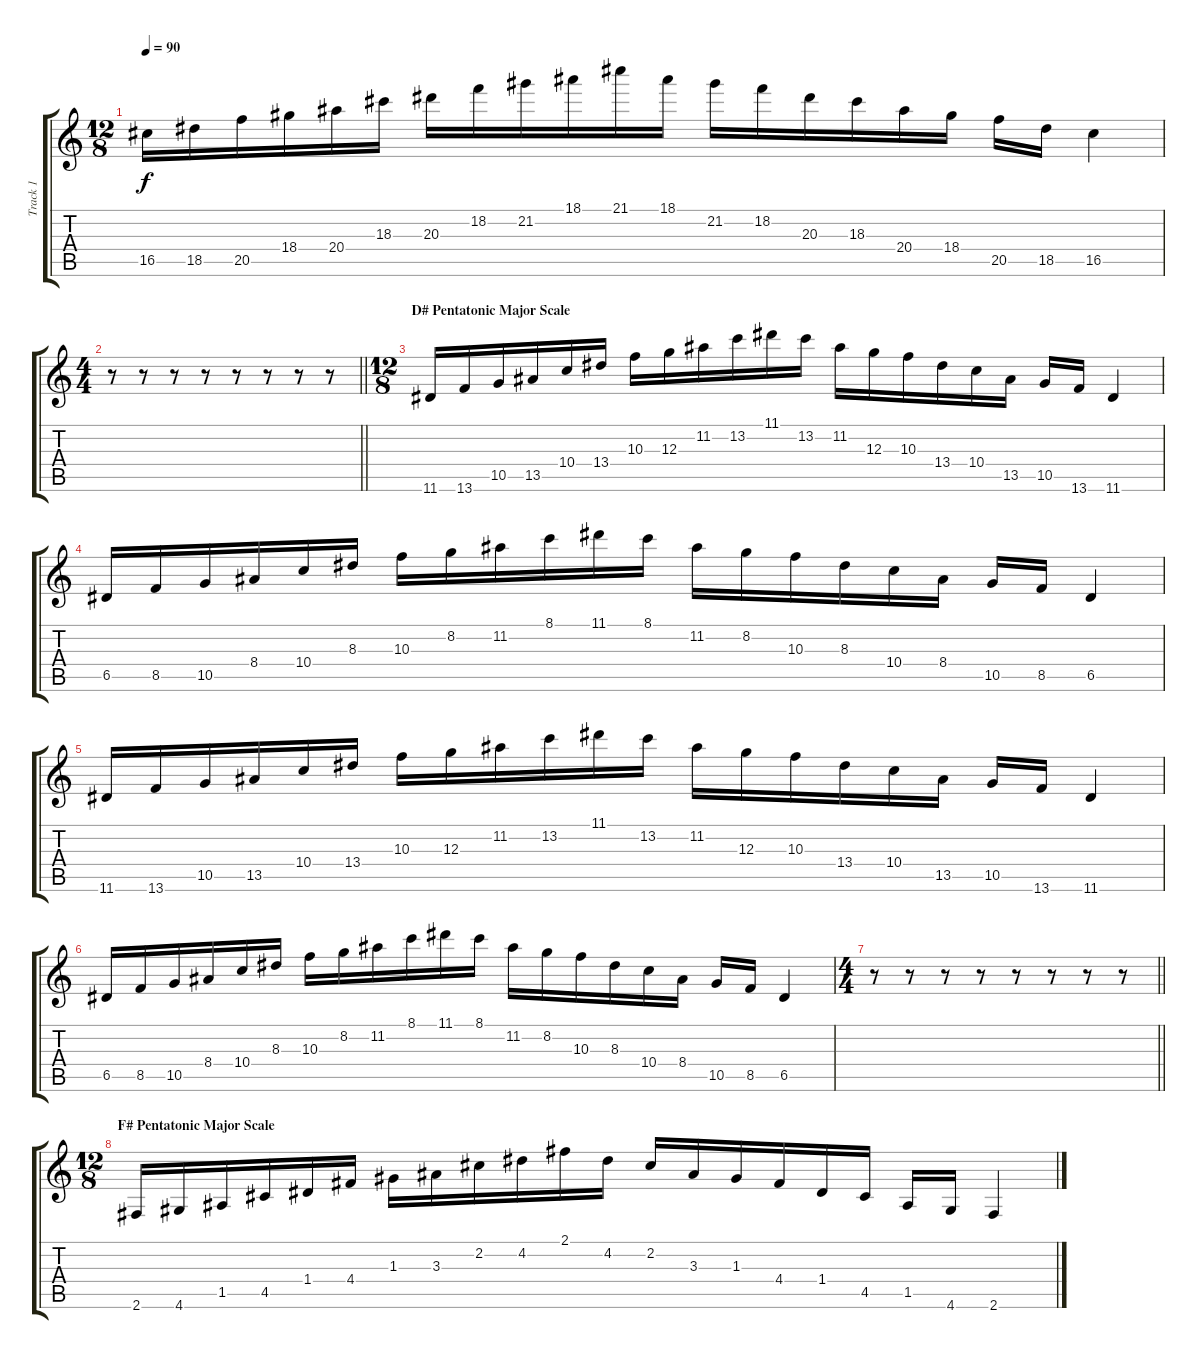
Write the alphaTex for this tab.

\track ("Track 1" "Track 1") {instrument overdrivenguitar}
\staff {score tabs}
\tuning (E4 B3 G3 D3 A2 E2) {hide}
\ts (12 8)
\tempo 90
\clef g2
\ks c
16.5.16{dy f} 18.5.16 20.5.16 18.4.16 20.4.16 18.3.16 20.3.16 18.2.16 21.2.16 18.1.16 21.1.16 18.1.16 21.2.16 18.2.16 20.3.16 18.3.16 20.4.16 18.4.16 20.5.16 18.5.16 16.5.4 |
\ts (4 4)
\barLineRight lightlight
r.8 r.8 r.8 r.8 r.8 r.8 r.8 r.8 |
\ts (12 8)
\section ("" "D# Pentatonic Major Scale")
11.6.16 13.6.16 10.5.16 13.5.16 10.4.16 13.4.16 10.3.16 12.3.16 11.2.16 13.2.16 11.1.16 13.2.16 11.2.16 12.3.16 10.3.16 13.4.16 10.4.16 13.5.16 10.5.16 13.6.16 11.6.4 |
6.5.16 8.5.16 10.5.16 8.4.16 10.4.16 8.3.16 10.3.16 8.2.16 11.2.16 8.1.16 11.1.16 8.1.16 11.2.16 8.2.16 10.3.16 8.3.16 10.4.16 8.4.16 10.5.16 8.5.16 6.5.4 |
11.6.16 13.6.16 10.5.16 13.5.16 10.4.16 13.4.16 10.3.16 12.3.16 11.2.16 13.2.16 11.1.16 13.2.16 11.2.16 12.3.16 10.3.16 13.4.16 10.4.16 13.5.16 10.5.16 13.6.16 11.6.4 |
6.5.16 8.5.16 10.5.16 8.4.16 10.4.16 8.3.16 10.3.16 8.2.16 11.2.16 8.1.16 11.1.16 8.1.16 11.2.16 8.2.16 10.3.16 8.3.16 10.4.16 8.4.16 10.5.16 8.5.16 6.5.4 |
\ts (4 4)
\barLineRight lightlight
r.8 r.8 r.8 r.8 r.8 r.8 r.8 r.8 |
\ts (12 8)
\section ("" "F# Pentatonic Major Scale")
2.6.16 4.6.16 1.5.16 4.5.16 1.4.16 4.4.16 1.3.16 3.3.16 2.2.16 4.2.16 2.1.16 4.2.16 2.2.16 3.3.16 1.3.16 4.4.16 1.4.16 4.5.16 1.5.16 4.6.16 2.6.4
